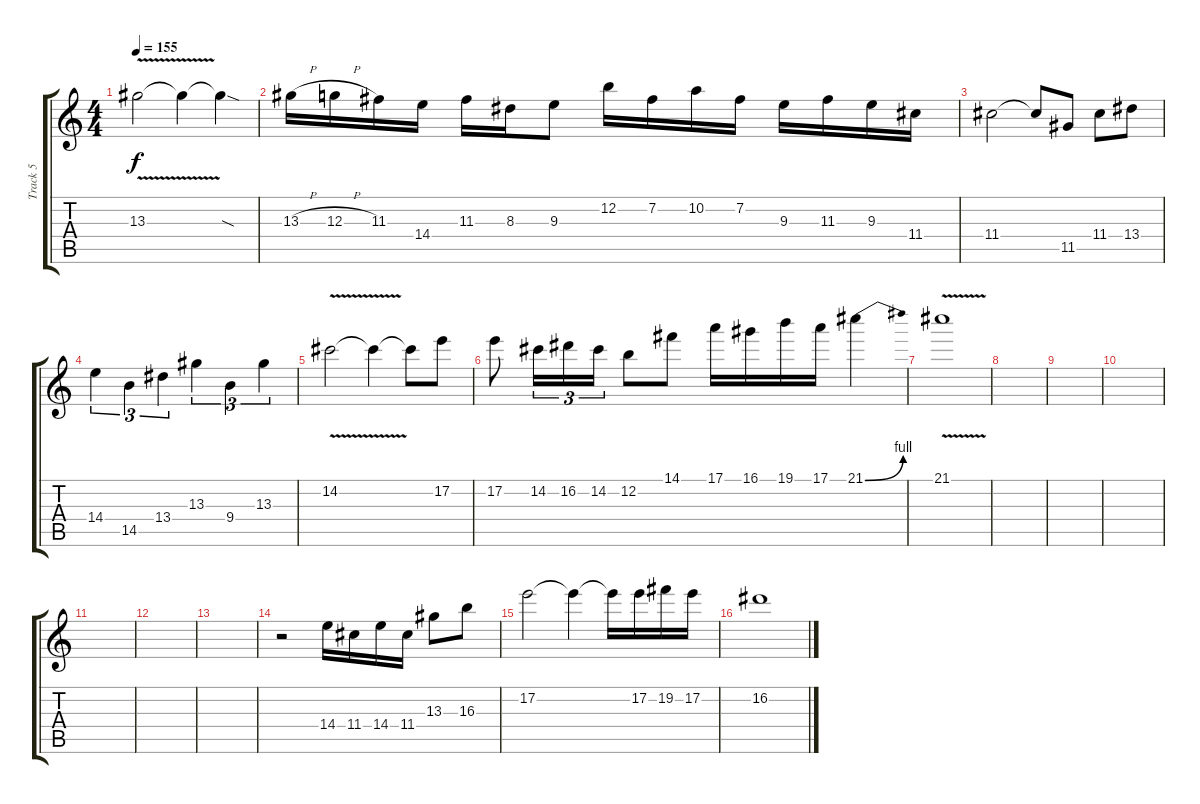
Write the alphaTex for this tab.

\track ("Track 5" "Track 5") {instrument distortionguitar}
\staff {score tabs}
\tuning (E4 B3 G3 D3 A2 E2) {hide}
\ts (4 4)
\tempo 155
\clef g2
\ks c
13.3{v}.2{dy f} 13.3{t}.4 13.3{sod t}.4 |
13.3{h}.16 12.3{h}.16 11.3.16 14.4.16 11.3.16 8.3.16 9.3.8 12.2.16 7.2.16 10.2.16 7.2.16 9.3.16 11.3.16 9.3.16 11.4.16 |
11.4.2 11.4{t}.8 11.5.8 11.4.8 13.4.8 |
14.4.4{tu (3 2)} 14.5.4{tu (3 2)} 13.4.4{tu (3 2)} 13.3.4{tu (3 2)} 9.4.4{tu (3 2)} 13.3.4{tu (3 2)} |
14.2{v}.2 14.2{t}.4 14.2{t}.8 17.2.8 |
17.2.8 14.2.16{tu (3 2)} 16.2.16{tu (3 2)} 14.2.16{tu (3 2)} 12.2.8 14.1.8 17.1.16 16.1.16 19.1.16 17.1.16 21.1{be (bend 0 0 60 4)}.4 |
21.1{v}.1 |
|
|
|
|
|
|
r.2 14.4.16 11.4.16 14.4.16 11.4.16 13.3.8 16.3.8 |
17.2.2 17.2{t}.4 17.2{t}.16 17.2.16 19.2.16 17.2.16 |
16.2.1
